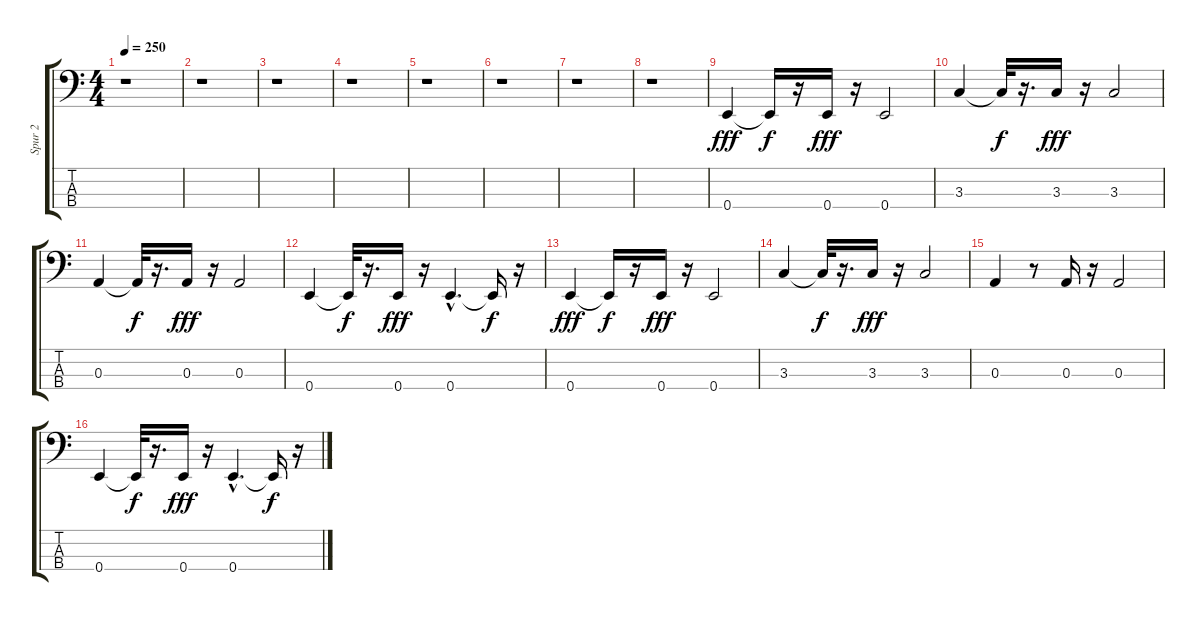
\track ("Spur 2" "Spur 2") {instrument electricbassfinger}
\staff {score tabs}
\tuning (G2 D2 A1 E1) {hide}
\ts (4 4)
\tempo 250
\tempo 103
\tempo 250
\clef f4
\ks c
r.1{dy fff instrument electricbassfinger} |
r.1 |
r.1 |
r.1 |
r.1 |
r.1 |
r.1 |
r.1 |
0.4.4 0.4{t}.16{dy f} r.16 0.4.16{dy fff} r.16 0.4.2 |
3.3.4 3.3{t}.32{dy f} r.16{d} 3.3.16{dy fff} r.16 3.3.2 |
0.3.4 0.3{t}.32{dy f} r.16{d} 0.3.16{dy fff} r.16 0.3.2 |
0.4.4 0.4{t}.32{dy f} r.16{d} 0.4.16{dy fff} r.16 0.4{hac}.4{d} 0.4{t}.16{dy f} r.16 |
0.4.4{dy fff} 0.4{t}.16{dy f} r.16 0.4.16{dy fff} r.16 0.4.2 |
3.3.4 3.3{t}.32{dy f} r.16{d} 3.3.16{dy fff} r.16 3.3.2 |
0.3.4 r.8 0.3.16 r.16 0.3.2 |
0.4.4 0.4{t}.32{dy f} r.16{d} 0.4.16{dy fff} r.16 0.4{hac}.4{d} 0.4{t}.16{dy f} r.16
